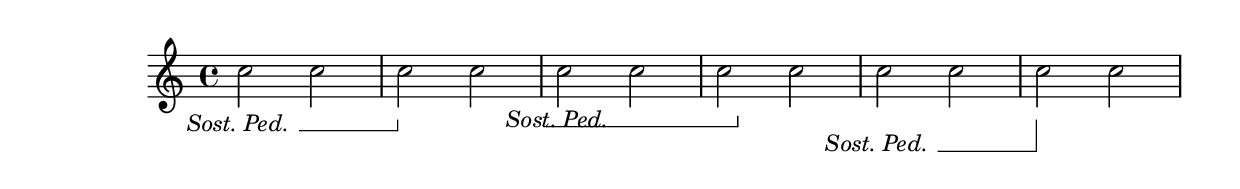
%% Do not edit this file; it is auto-generated from input/new
%% This file is in the public domain.
\version "2.12.0"

\header {
  lsrtags = "keyboards, tweaks-and-overrides"
  texidoc = "The appearance of pedal brackets may be altered in
different ways."
  doctitle = "Fine-tuning pedal brackets"
} % begin verbatim


\paper { ragged-right = ##f }
\relative c'' {
  c2\sostenutoOn c
  c2\sostenutoOff c
  \once \override Staff.PianoPedalBracket #'shorten-pair = #'(-7 . -2)
  c2\sostenutoOn c
  c2\sostenutoOff c
  \once \override Staff.PianoPedalBracket #'edge-height = #'(0 . 3)
  c2\sostenutoOn c
  c2\sostenutoOff c
}
